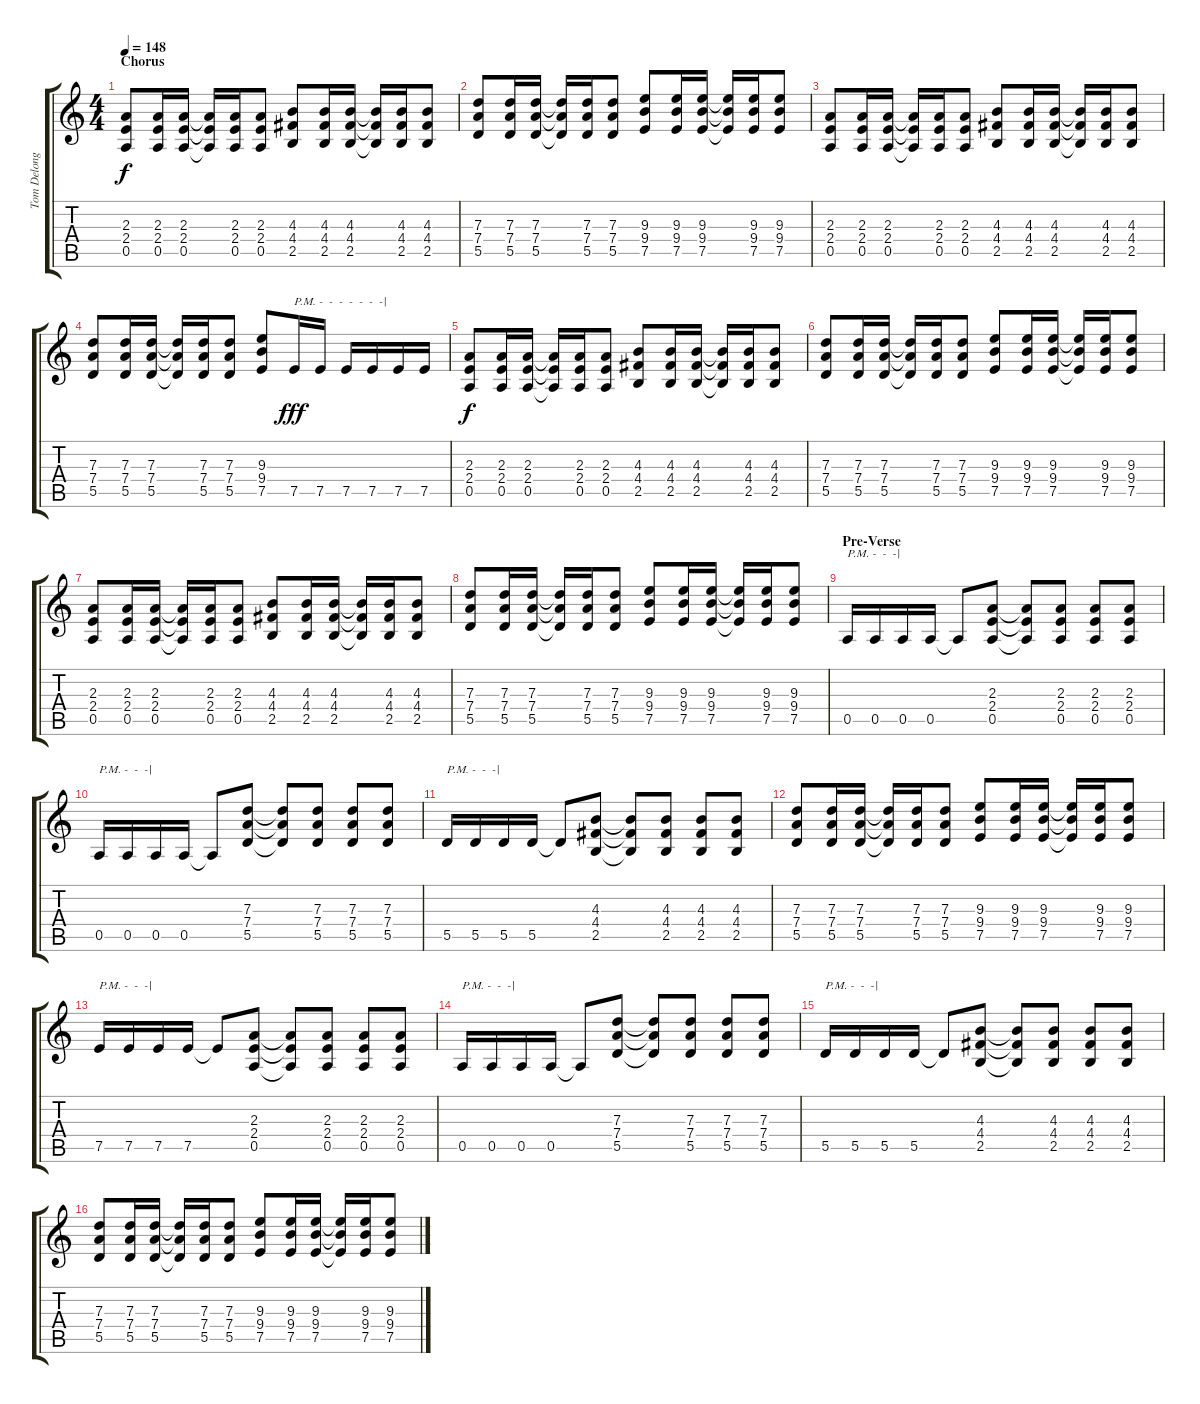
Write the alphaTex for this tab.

\track ("Tom Delonge - Guitar" "Tom Delong") {instrument distortionguitar}
\staff {score tabs}
\tuning (E4 B3 G3 D3 A2 E2) {hide}
\ts (4 4)
\section ("" "Chorus")
\tempo 148
\clef g2
\ks c
(2.3 2.4 0.5).8{dy f} (2.3 2.4 0.5).16 (2.3 2.4 0.5).16 (2.3{t} 2.4{t} 0.5{t}).16 (2.3 2.4 0.5).16 (2.3 2.4 0.5).8 (4.3 4.4 2.5).8 (4.3 4.4 2.5).16 (4.3 4.4 2.5).16 (4.3{t} 4.4{t} 2.5{t}).16 (4.3 4.4 2.5).16 (4.3 4.4 2.5).8 |
(7.3 7.4 5.5).8 (7.3 7.4 5.5).16 (7.3 7.4 5.5).16 (7.3{t} 7.4{t} 5.5{t}).16 (7.3 7.4 5.5).16 (7.3 7.4 5.5).8 (9.3 9.4 7.5).8 (9.3 9.4 7.5).16 (9.3 9.4 7.5).16 (9.3{t} 9.4{t} 7.5{t}).16 (9.3 9.4 7.5).16 (9.3 9.4 7.5).8 |
(2.3 2.4 0.5).8 (2.3 2.4 0.5).16 (2.3 2.4 0.5).16 (2.3{t} 2.4{t} 0.5{t}).16 (2.3 2.4 0.5).16 (2.3 2.4 0.5).8 (4.3 4.4 2.5).8 (4.3 4.4 2.5).16 (4.3 4.4 2.5).16 (4.3{t} 4.4{t} 2.5{t}).16 (4.3 4.4 2.5).16 (4.3 4.4 2.5).8 |
(7.3 7.4 5.5).8 (7.3 7.4 5.5).16 (7.3 7.4 5.5).16 (7.3{t} 7.4{t} 5.5{t}).16 (7.3 7.4 5.5).16 (7.3 7.4 5.5).8 (9.3 9.4 7.5).8 7.5.16{txt "P.M. -  -  -  -  -  -  -|" dy fff} 7.5.16 7.5.16 7.5.16 7.5.16 7.5.16 |
(2.3 2.4 0.5).8{dy f} (2.3 2.4 0.5).16 (2.3 2.4 0.5).16 (2.3{t} 2.4{t} 0.5{t}).16 (2.3 2.4 0.5).16 (2.3 2.4 0.5).8 (4.3 4.4 2.5).8 (4.3 4.4 2.5).16 (4.3 4.4 2.5).16 (4.3{t} 4.4{t} 2.5{t}).16 (4.3 4.4 2.5).16 (4.3 4.4 2.5).8 |
(7.3 7.4 5.5).8 (7.3 7.4 5.5).16 (7.3 7.4 5.5).16 (7.3{t} 7.4{t} 5.5{t}).16 (7.3 7.4 5.5).16 (7.3 7.4 5.5).8 (9.3 9.4 7.5).8 (9.3 9.4 7.5).16 (9.3 9.4 7.5).16 (9.3{t} 9.4{t} 7.5{t}).16 (9.3 9.4 7.5).16 (9.3 9.4 7.5).8 |
(2.3 2.4 0.5).8 (2.3 2.4 0.5).16 (2.3 2.4 0.5).16 (2.3{t} 2.4{t} 0.5{t}).16 (2.3 2.4 0.5).16 (2.3 2.4 0.5).8 (4.3 4.4 2.5).8 (4.3 4.4 2.5).16 (4.3 4.4 2.5).16 (4.3{t} 4.4{t} 2.5{t}).16 (4.3 4.4 2.5).16 (4.3 4.4 2.5).8 |
(7.3 7.4 5.5).8 (7.3 7.4 5.5).16 (7.3 7.4 5.5).16 (7.3{t} 7.4{t} 5.5{t}).16 (7.3 7.4 5.5).16 (7.3 7.4 5.5).8 (9.3 9.4 7.5).8 (9.3 9.4 7.5).16 (9.3 9.4 7.5).16 (9.3{t} 9.4{t} 7.5{t}).16 (9.3 9.4 7.5).16 (9.3 9.4 7.5).8 |
\section ("" "Pre-Verse")
0.5.16{txt "P.M. -  -  -|"} 0.5.16 0.5.16 0.5.16 0.5{t}.8 (2.3 2.4 0.5).8 (2.3{t} 2.4{t} 0.5{t}).8 (2.3 2.4 0.5).8 (2.3 2.4 0.5).8 (2.3 2.4 0.5).8 |
0.5.16{txt "P.M. -  -  -|"} 0.5.16 0.5.16 0.5.16 0.5{t}.8 (7.3 7.4 5.5).8 (7.3{t} 7.4{t} 5.5{t}).8 (7.3 7.4 5.5).8 (7.3 7.4 5.5).8 (7.3 7.4 5.5).8 |
5.5.16{txt "P.M. -  -  -|"} 5.5.16 5.5.16 5.5.16 5.5{t}.8 (4.3 4.4 2.5).8 (4.3{t} 4.4{t} 2.5{t}).8 (4.3 4.4 2.5).8 (4.3 4.4 2.5).8 (4.3 4.4 2.5).8 |
(7.3 7.4 5.5).8 (7.3 7.4 5.5).16 (7.3 7.4 5.5).16 (7.3{t} 7.4{t} 5.5{t}).16 (7.3 7.4 5.5).16 (7.3 7.4 5.5).8 (9.3 9.4 7.5).8 (9.3 9.4 7.5).16 (9.3 9.4 7.5).16 (9.3{t} 9.4{t} 7.5{t}).16 (9.3 9.4 7.5).16 (9.3 9.4 7.5).8 |
7.5.16{txt "P.M. -  -  -|"} 7.5.16 7.5.16 7.5.16 7.5{t}.8 (2.3 2.4 0.5).8 (2.3{t} 2.4{t} 0.5{t}).8 (2.3 2.4 0.5).8 (2.3 2.4 0.5).8 (2.3 2.4 0.5).8 |
0.5.16{txt "P.M. -  -  -|"} 0.5.16 0.5.16 0.5.16 0.5{t}.8 (7.3 7.4 5.5).8 (7.3{t} 7.4{t} 5.5{t}).8 (7.3 7.4 5.5).8 (7.3 7.4 5.5).8 (7.3 7.4 5.5).8 |
5.5.16{txt "P.M. -  -  -|"} 5.5.16 5.5.16 5.5.16 5.5{t}.8 (4.3 4.4 2.5).8 (4.3{t} 4.4{t} 2.5{t}).8 (4.3 4.4 2.5).8 (4.3 4.4 2.5).8 (4.3 4.4 2.5).8 |
(7.3 7.4 5.5).8 (7.3 7.4 5.5).16 (7.3 7.4 5.5).16 (7.3{t} 7.4{t} 5.5{t}).16 (7.3 7.4 5.5).16 (7.3 7.4 5.5).8 (9.3 9.4 7.5).8 (9.3 9.4 7.5).16 (9.3 9.4 7.5).16 (9.3{t} 9.4{t} 7.5{t}).16 (9.3 9.4 7.5).16 (9.3 9.4 7.5).8
